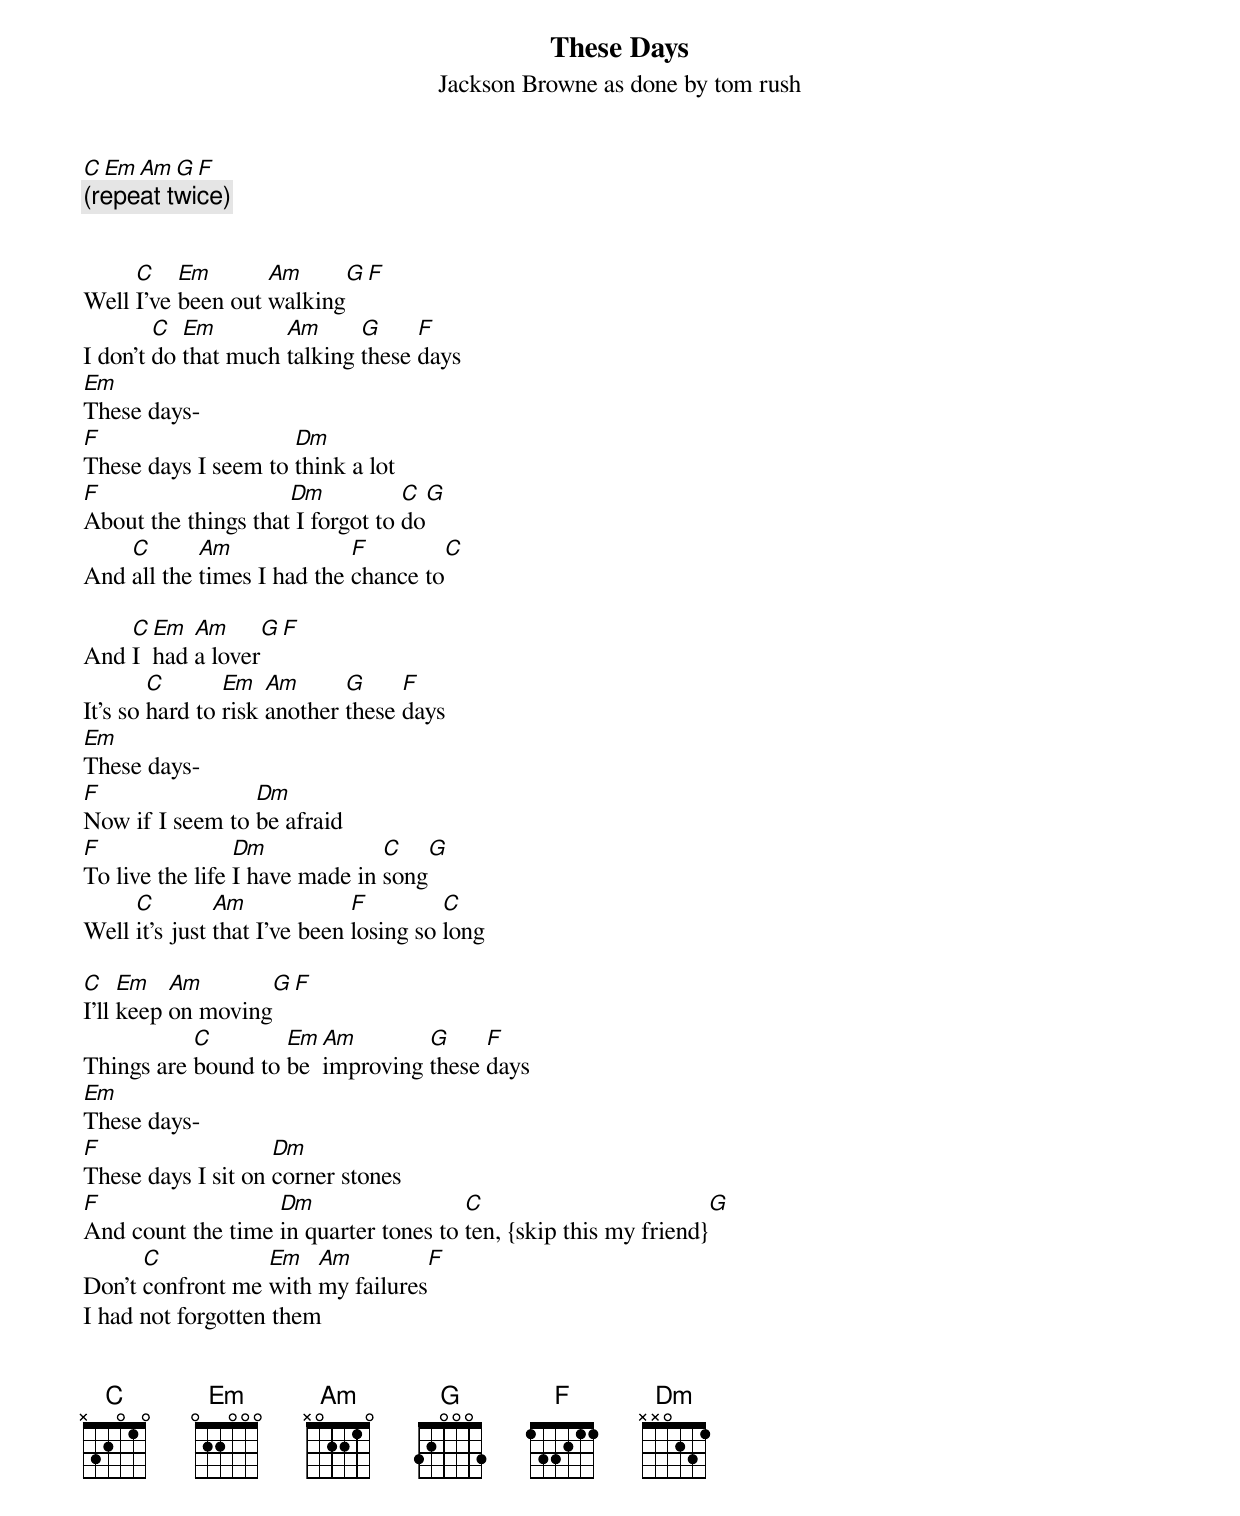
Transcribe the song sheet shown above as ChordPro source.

{title: These Days}
{subtitle: Jackson Browne as done by tom rush}
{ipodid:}
[C][Em][Am][G][F]
{c:(repeat twice)}


Well [C]I've [Em]been out [Am]walking[G][F]
I don't [C]do [Em]that much [Am]talking [G]these [F]days
[Em]These days-
[F]These days I seem to [Dm]think a lot
[F]About the things that[Dm] I forgot to [C]do[G]
{skip this For you}
And [C]all the [Am]times I had the [F]chance to[C]

And [C]I [Em]had [Am]a lover[G][F]
It's so [C]hard to [Em]risk [Am]another [G]these [F]days
[Em]These days-
[F]Now if I seem to [Dm]be afraid
[F]To live the life [Dm]I have made in [C]song[G]
Well [C]it's just [Am]that I've been [F]losing so [C]long

[C]I'll [Em]keep [Am]on moving[G][F]
Things are [C]bound to [Em]be [Am]improving [G]these [F]days
[Em]These days-
[F]These days I sit on [Dm]corner stones
[F]And count the time [Dm]in quarter tones to [C]ten, {skip this my friend}[G]
Don't [C]confront me [Em]with [Am]my failures[F]
I had not forgotten them
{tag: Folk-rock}

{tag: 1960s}
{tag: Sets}

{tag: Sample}
